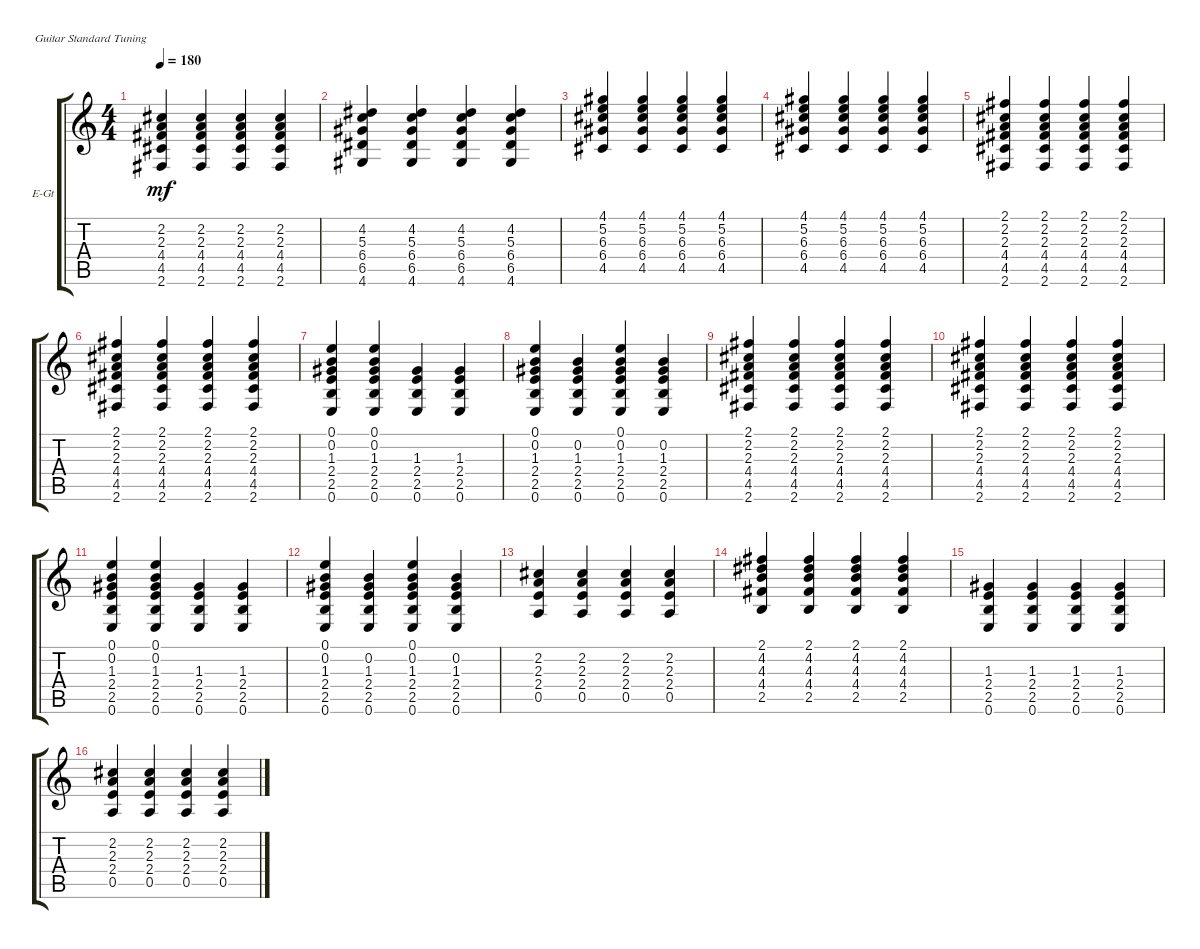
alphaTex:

\defaultSystemsLayout 4
\bracketExtendMode groupsimilarinstruments
\firstSystemTrackNameOrientation horizontal
\otherSystemsTrackNameOrientation horizontal
\track ("основная гитара" "E-Gt") {instrument distortionguitar}
\staff {score tabs}
\tuning (E4 B3 G3 D3 A2 E2)
\ts (4 4)
\tempo 180
\clef g2
\ks c
(2.6 4.5 4.4 2.3 2.2).4{dy mf} (2.6 4.5 4.4 2.3 2.2).4 (2.6 4.5 2.3 4.4 2.2).4 (2.6 4.5 4.4 2.3 2.2).4 |
(4.6 6.5 6.4 5.3 4.2).4 (4.6 6.5 6.4 5.3 4.2).4 (4.6 6.5 6.4 5.3 4.2).4 (4.6 6.5 6.4 5.3 4.2).4 |
(4.5 6.4 6.3 5.2 4.1).4 (4.5 6.4 6.3 5.2 4.1).4 (4.5 6.4 6.3 5.2 4.1).4 (4.5 6.4 6.3 5.2 4.1).4 |
(4.5 6.4 6.3 5.2 4.1).4 (4.5 6.4 6.3 5.2 4.1).4 (4.5 6.4 6.3 5.2 4.1).4 (4.5 6.4 6.3 5.2 4.1).4 |
(2.6 4.5 4.4 2.3 2.2 2.1).4 (2.6 4.5 4.4 2.3 2.1 2.2).4 (2.6 4.5 4.4 2.3 2.2 2.1).4 (2.6 4.5 4.4 2.2 2.1 2.3).4 |
(2.6 4.5 4.4 2.3 2.2 2.1).4 (2.6 4.5 4.4 2.3 2.2 2.1).4 (2.6 4.5 4.4 2.3 2.2 2.1).4 (2.6 4.5 4.4 2.3 2.2 2.1).4 |
(0.6 2.5 2.4 1.3 0.2 0.1).4 (0.6 2.5 2.4 1.3 0.2 0.1).4 (0.6 2.5 2.4 1.3).4 (0.6 2.5 2.4 1.3).4 |
(0.6 2.5 2.4 1.3 0.2 0.1).4 (0.6 2.5 2.4 1.3 0.2).4 (0.6 2.5 2.4 1.3 0.2 0.1).4 (0.6 2.5 2.4 1.3 0.2).4 |
(2.6 4.5 4.4 2.3 2.2 2.1).4 (2.6 4.5 4.4 2.3 2.1 2.2).4 (2.6 4.5 4.4 2.3 2.2 2.1).4 (2.6 4.5 4.4 2.2 2.1 2.3).4 |
(2.6 4.5 4.4 2.3 2.2 2.1).4 (2.6 4.5 4.4 2.3 2.2 2.1).4 (2.6 4.5 4.4 2.3 2.2 2.1).4 (2.6 4.5 4.4 2.3 2.2 2.1).4 |
(0.6 2.5 2.4 1.3 0.2 0.1).4 (0.6 2.5 2.4 1.3 0.2 0.1).4 (0.6 2.5 2.4 1.3).4 (0.6 2.5 2.4 1.3).4 |
(0.6 2.5 2.4 1.3 0.2 0.1).4 (0.6 2.5 2.4 1.3 0.2).4 (0.6 2.5 2.4 1.3 0.2 0.1).4 (0.6 2.5 2.4 1.3 0.2).4 |
(0.5 2.4 2.3 2.2).4 (0.5 2.4 2.3 2.2).4 (0.5 2.4 2.3 2.2).4 (0.5 2.4 2.3 2.2).4 |
(2.5 4.4 4.3 4.2 2.1).4 (2.5 4.4 4.3 4.2 2.1).4 (2.5 4.4 4.3 4.2 2.1).4 (2.5 4.4 4.3 4.2 2.1).4 |
(0.6 2.5 2.4 1.3).4 (0.6 2.5 2.4 1.3).4 (0.6 2.5 2.4 1.3).4 (0.6 2.5 2.4 1.3).4 |
(0.5 2.4 2.3 2.2).4 (0.5 2.4 2.3 2.2).4 (0.5 2.4 2.3 2.2).4 (0.5 2.4 2.3 2.2).4
